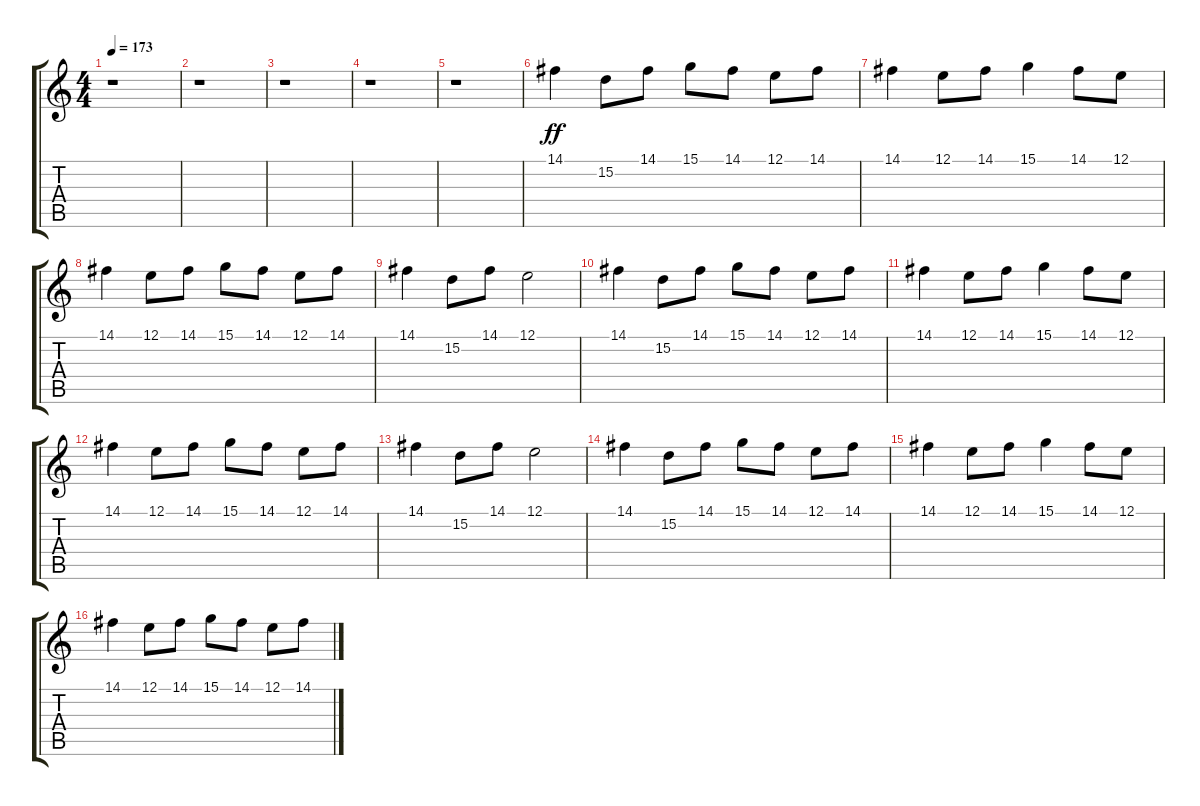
\track "" {instrument piccolo}
\staff {score tabs}
\tuning (E4 B3 G3 D3 A2 E2) {hide}
\ts (4 4)
\tempo 173
\clef g2
\ks c
r.1{dy ff} |
r.1 |
r.1 |
r.1 |
r.1 |
14.1.4 15.2.8 14.1.8 15.1.8 14.1.8 12.1.8 14.1.8 |
14.1.4 12.1.8 14.1.8 15.1.4 14.1.8 12.1.8 |
14.1.4 12.1.8 14.1.8 15.1.8 14.1.8 12.1.8 14.1.8 |
14.1.4 15.2.8 14.1.8 12.1.2 |
14.1.4 15.2.8 14.1.8 15.1.8 14.1.8 12.1.8 14.1.8 |
14.1.4 12.1.8 14.1.8 15.1.4 14.1.8 12.1.8 |
14.1.4 12.1.8 14.1.8 15.1.8 14.1.8 12.1.8 14.1.8 |
14.1.4 15.2.8 14.1.8 12.1.2 |
14.1.4 15.2.8 14.1.8 15.1.8 14.1.8 12.1.8 14.1.8 |
14.1.4 12.1.8 14.1.8 15.1.4 14.1.8 12.1.8 |
14.1.4 12.1.8 14.1.8 15.1.8 14.1.8 12.1.8 14.1.8
